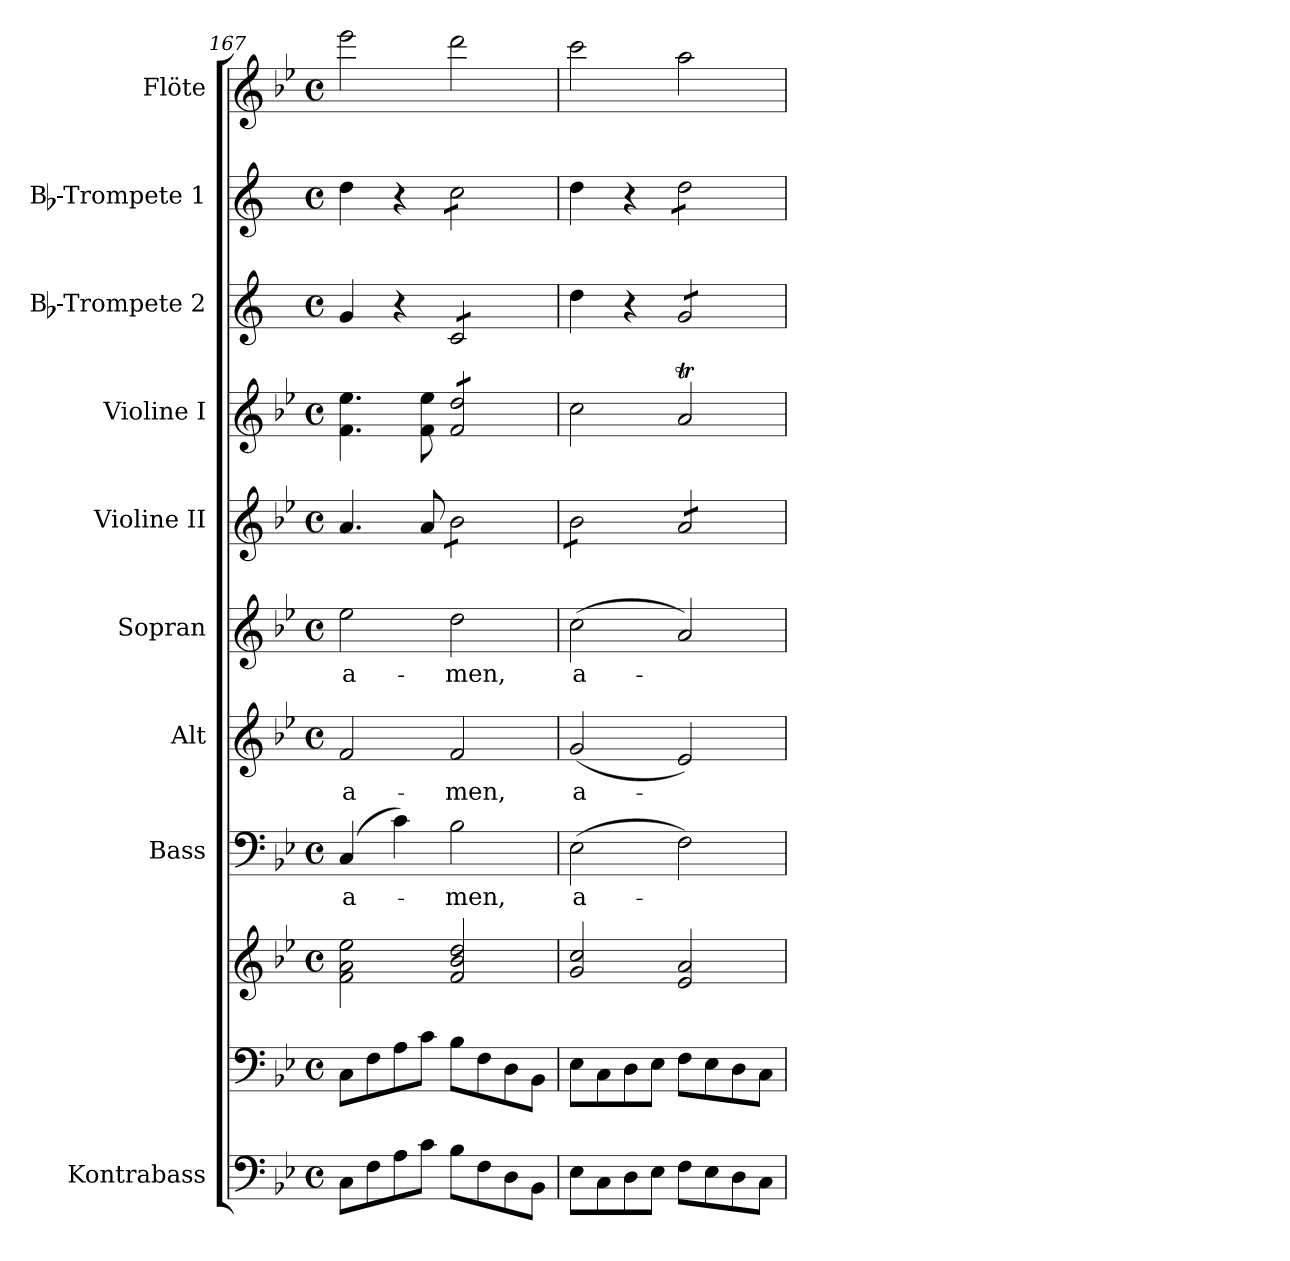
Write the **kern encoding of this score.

**kern	**kern	**kern	**kern	**text	**kern	**text	**kern	**text	**kern	**kern	**kern	**kern	**kern
*part10	*part9	*part9	*part8	*part8	*part7	*part7	*part6	*part6	*part5	*part4	*part3	*part2	*part1
*staff11	*staff10	*staff9	*staff8	*staff8	*staff7	*staff7	*staff6	*staff6	*staff5	*staff4	*staff3	*staff2	*staff1
*I"Kontrabass	*	*	*I"Bass	*	*I"Alt	*	*I"Sopran	*	*I"Violine II	*I"Violine I	*I"Bb-Trompete 2	*I"Bb-Trompete 1	*I"Flöte
*I'Kb.	*	*	*I'B.	*	*I'A.	*	*I'S.	*	*I'Vl. II	*I'Vl. I	*I'Bb Trp. 2	*I'Bb Trp. 1	*I'Fl.
*clefF4	*clefF4	*clefG2	*clefF4	*	*clefG2	*	*clefG2	*	*clefG2	*clefG2	*clefG2	*clefG2	*clefG2
*ITrd7c12	*	*	*	*	*	*	*	*	*	*	*ITrd1c2	*ITrd1c2	*
*k[b-e-]	*k[b-e-]	*k[b-e-]	*k[b-e-]	*	*k[b-e-]	*	*k[b-e-]	*	*k[b-e-]	*k[b-e-]	*k[b-e-]	*k[b-e-]	*k[b-e-]
*B-:	*B-:	*B-:	*B-:	*	*B-:	*	*B-:	*	*B-:	*B-:	*B-:	*B-:	*B-:
*M4/4	*M4/4	*M4/4	*M4/4	*	*M4/4	*	*M4/4	*	*M4/4	*M4/4	*M4/4	*M4/4	*M4/4
*met(c)	*met(c)	*met(c)	*met(c)	*	*met(c)	*	*met(c)	*	*met(c)	*met(c)	*met(c)	*met(c)	*met(c)
=167	=167	=167	=167	=167	=167	=167	=167	=167	=167	=167	=167	=167	=167
!	!	!	!	!LO:LY:b	!	!LO:LY:b	!	!LO:LY:b	!	!	!	!	!
8CC\L	8C\L	2f\ 2a\ 2ee-\	(4C/	a-	2f/	a-	2ee-\	a-	4.a/	4.f\ 4.ee-\	4f/	4cc\	2eee-\
8FF\	8F\	.	.	.	.	.	.	.	.	.	.	.	.
8AA\	8A\	.	4c\)	.	.	.	.	.	.	.	4r	4r	.
8C\J	8c\J	.	.	.	.	.	.	.	8a/	8f\ 8ee-\	.	.	.
!	!	!	!	!LO:LY:b	!	!LO:LY:b	!	!LO:LY:b	!	!	!	!	!
*	*	*	*	*	*	*	*	*	*tremolo	*	*	*	*
*	*	*	*	*	*	*	*	*	*	*tremolo	*	*	*
*	*	*	*	*	*	*	*	*	*	*	*tremolo	*	*
*	*	*	*	*	*	*	*	*	*	*	*	*tremolo	*
8BB-\L	8B-\L	2f/ 2b-/ 2dd/	2B-\	-men,	2f/	-men,	2dd\	-men,	8b-\L	8f/ 8dd/L	8B-/L	8b-\L	2ddd\
8FF\	8F\	.	.	.	.	.	.	.	8b-\	8f/ 8dd/	8B-/	8b-\	.
8DD\	8D\	.	.	.	.	.	.	.	8b-\	8f/ 8dd/	8B-/	8b-\	.
8BBB-\J	8BB-\J	.	.	.	.	.	.	.	8b-\J	8f/ 8dd/J	8B-/J	8b-\J	.
*	*	*	*	*	*	*	*	*	*	*	*	*Xtremolo	*
*	*	*	*	*	*	*	*	*	*	*	*Xtremolo	*	*
*	*	*	*	*	*	*	*	*	*	*Xtremolo	*	*	*
=168	=168	=168	=168	=168	=168	=168	=168	=168	=168	=168	=168	=168	=168
!	!	!	!	!LO:LY:b	!	!LO:LY:b	!	!LO:LY:b	!	!	!	!	!
8EE-\L	8E-\L	2g/ 2cc/	(>2E-\	a-	(<2g/	a-	(>2cc\	a-	8b-\L	2cc\	4cc\	4cc\	2ccc\
8CC\	8C\	.	.	.	.	.	.	.	8b-\	.	.	.	.
8DD\	8D\	.	.	.	.	.	.	.	8b-\	.	4r	4r	.
8EE-\J	8E-\J	.	.	.	.	.	.	.	8b-\J	.	.	.	.
*	*	*	*	*	*	*	*	*	*	*	*tremolo	*	*
*	*	*	*	*	*	*	*	*	*	*	*	*tremolo	*
8FF\L	8F\L	2e-/ 2a/	2F\)	.	2e-/)	.	2a/)	.	8a/L	2at/	8f/L	8cc\L	2aa\
8EE-\	8E-\	.	.	.	.	.	.	.	8a/	.	8f/	8cc\	.
8DD\	8D\	.	.	.	.	.	.	.	8a/	.	8f/	8cc\	.
8CC\J	8C\J	.	.	.	.	.	.	.	8a/J	.	8f/J	8cc\J	.
*	*	*	*	*	*	*	*	*	*	*	*	*Xtremolo	*
*	*	*	*	*	*	*	*	*	*	*	*Xtremolo	*	*
*	*	*	*	*	*	*	*	*	*Xtremolo	*	*	*	*
=	=	=	=	=	=	=	=	=	=	=	=	=	=
*-	*-	*-	*-	*-	*-	*-	*-	*-	*-	*-	*-	*-	*-
